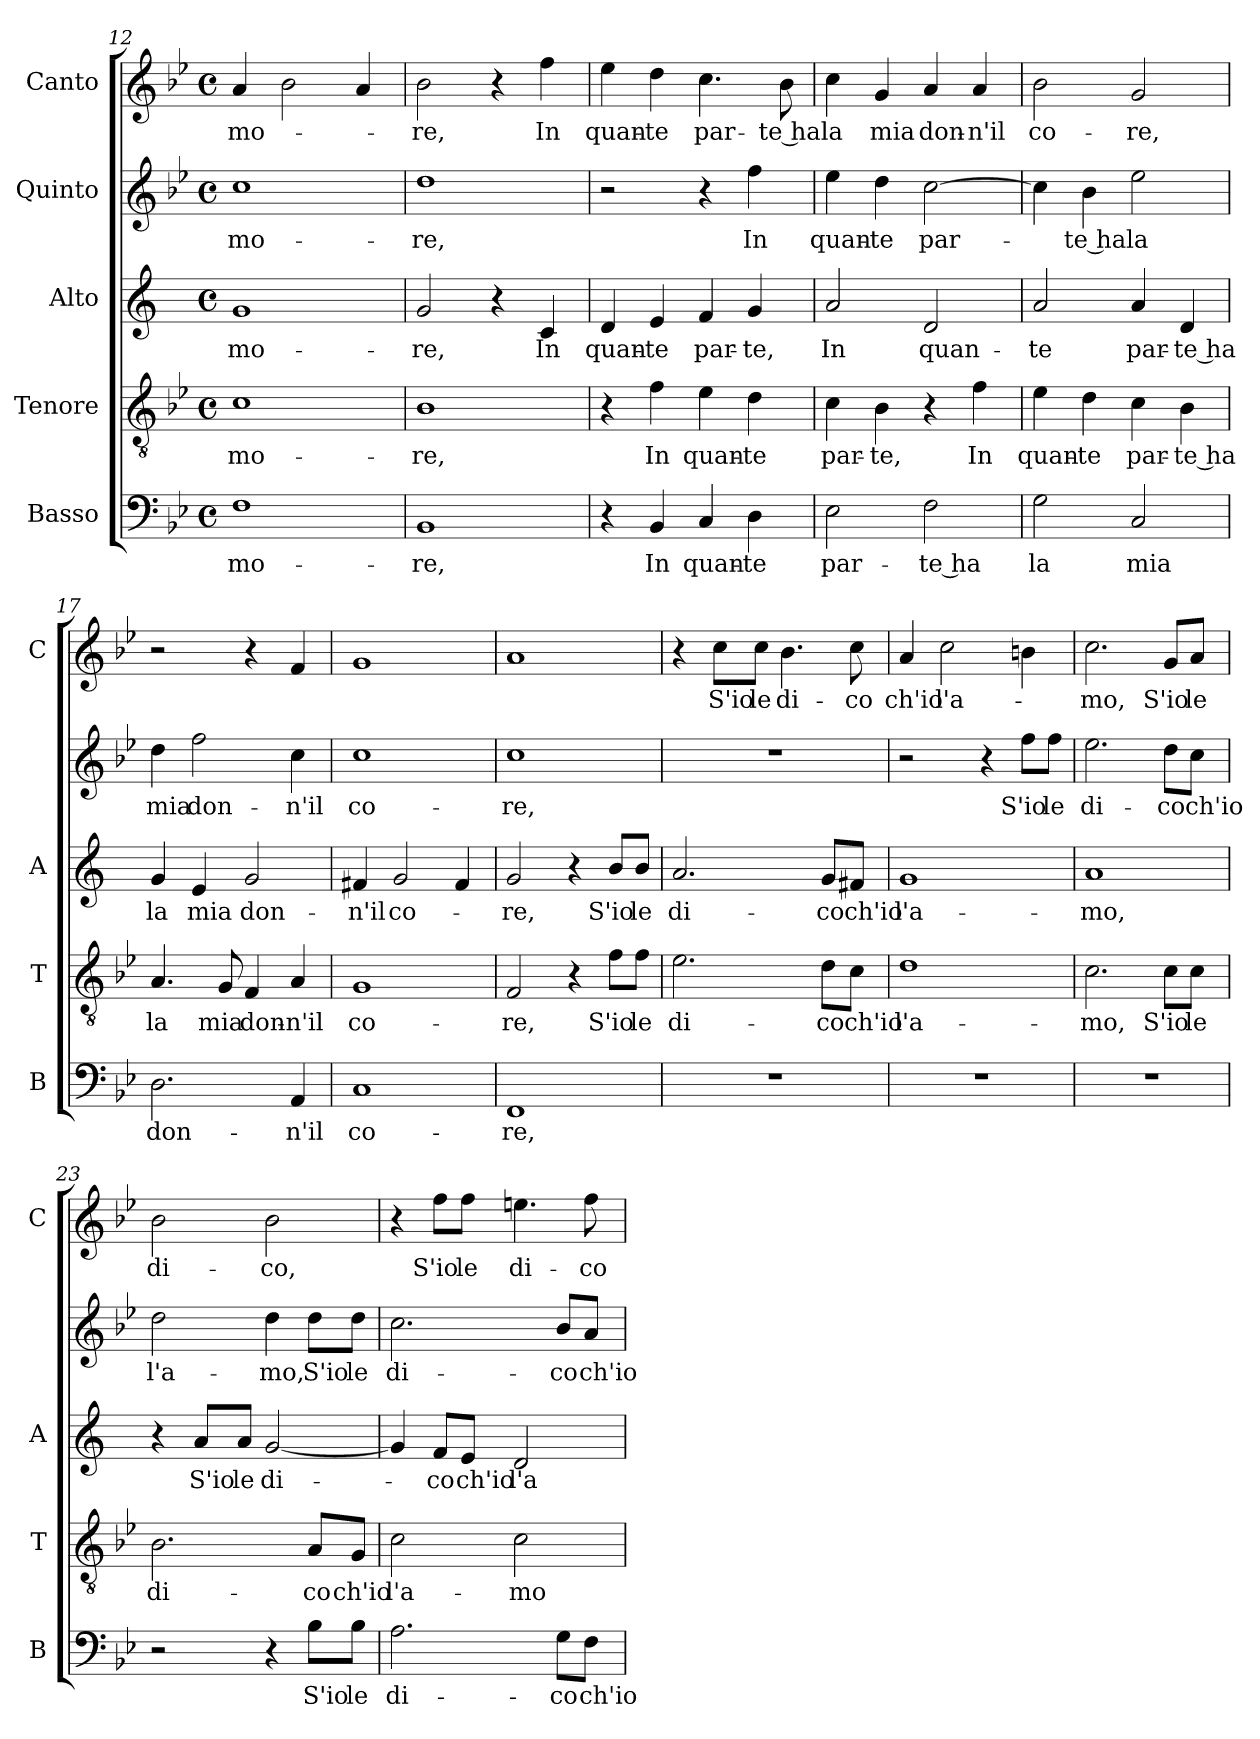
**kern	**text	**kern	**text	**kern	**text	**kern	**text	**kern	**text
*part5	*part5	*part4	*part4	*part3	*part3	*part2	*part2	*part1	*part1
*staff5	*staff5	*staff4	*staff4	*staff3	*staff3	*staff2	*staff2	*staff1	*staff1
*I"Basso	*	*I"Tenore	*	*I"Alto	*	*I"Quinto	*	*I"Canto	*
*I'B	*	*I'T	*	*I'A	*	*	*	*I'C	*
*clefF4	*	*clefGv2	*	*clefG2	*	*clefG2	*	*clefG2	*
*	*	*	*	*ITrd1c2	*	*	*	*	*
*k[b-e-]	*	*k[b-e-]	*	*k[b-e-]	*	*k[b-e-]	*	*k[b-e-]	*
*B-:	*	*B-:	*	*B-:	*	*B-:	*	*B-:	*
*M4/4	*	*M4/4	*	*M4/4	*	*M4/4	*	*M4/4	*
*met(c)	*	*met(c)	*	*met(c)	*	*met(c)	*	*met(c)	*
=12	=12	=12	=12	=12	=12	=12	=12	=12	=12
!	!LO:LY:b	!	!LO:LY:b	!	!LO:LY:b	!	!LO:LY:b	!	!LO:LY:b
1F	-mo-	1c	-mo-	1f	-mo-	1cc	-mo-	4a/	-mo-
.	.	.	.	.	.	.	.	2b-\	.
.	.	.	.	.	.	.	.	4a/	.
=13	=13	=13	=13	=13	=13	=13	=13	=13	=13
!	!LO:LY:b	!	!LO:LY:b	!	!LO:LY:b	!	!LO:LY:b	!	!LO:LY:b
1BB-	-re,	1B-	-re,	2f/	-re,	1dd	-re,	2b-\	-re,
.	.	.	.	4r	.	.	.	4r	.
!	!	!	!	!	!LO:LY:b	!	!	!	!LO:LY:b
.	.	.	.	4B-/	In	.	.	4ff\	In
=14	=14	=14	=14	=14	=14	=14	=14	=14	=14
!	!	!	!	!	!LO:LY:b	!	!	!	!LO:LY:b
4r	.	4r	.	4c/	quan-	2r	.	4ee-\	quan-
!	!LO:LY:b	!	!LO:LY:b	!	!LO:LY:b	!	!	!	!LO:LY:b
4BB-/	In	4f\	In	4d/	-te	.	.	4dd\	-te
!	!LO:LY:b	!	!LO:LY:b	!	!LO:LY:b	!	!	!	!LO:LY:b
4C/	quan-	4e-\	quan-	4e-/	par-	4r	.	4.cc\	par-
!	!LO:LY:b	!	!LO:LY:b	!	!LO:LY:b	!	!LO:LY:b	!	!
4D\	-te	4d\	-te	4f/	-te,	4ff\	In	.	.
!	!	!	!	!	!	!	!	!	!LO:LY:b
.	.	.	.	.	.	.	.	8b-\	-te ha
!!LO:LB:g=z
=15	=15	=15	=15	=15	=15	=15	=15	=15	=15
!	!LO:LY:b	!	!LO:LY:b	!	!LO:LY:b	!	!LO:LY:b	!	!LO:LY:b
2E-\	par-	4c\	par-	2g/	In	4ee-\	quan-	4cc\	la
!	!	!	!LO:LY:b	!	!	!	!LO:LY:b	!	!LO:LY:b
.	.	4B-\	-te,	.	.	4dd\	-te	4g/	mia
!	!LO:LY:b	!	!	!	!LO:LY:b	!	!LO:LY:b	!	!LO:LY:b
2F\	-te ha	4r	.	2c/	quan-	[2cc\	par-	4a/	don-
!	!	!	!LO:LY:b	!	!	!	!	!	!LO:LY:b
.	.	4f\	In	.	.	.	.	4a/	-n'il
=16	=16	=16	=16	=16	=16	=16	=16	=16	=16
!	!LO:LY:b	!	!LO:LY:b	!	!LO:LY:b	!	!	!	!LO:LY:b
2G\	la	4e-\	quan-	2g/	-te	4cc\]	.	2b-\	co-
!	!	!	!LO:LY:b	!	!	!	!LO:LY:b	!	!
.	.	4d\	-te	.	.	4b-\	-te ha	.	.
!	!LO:LY:b	!	!LO:LY:b	!	!LO:LY:b	!	!LO:LY:b	!	!LO:LY:b
2C/	mia	4c\	par-	4g/	par-	2ee-\	la	2g/	-re,
!	!	!	!LO:LY:b	!	!LO:LY:b	!	!	!	!
.	.	4B-\	-te ha	4c/	-te ha	.	.	.	.
=17	=17	=17	=17	=17	=17	=17	=17	=17	=17
!	!LO:LY:b	!	!LO:LY:b	!	!LO:LY:b	!	!LO:LY:b	!	!
2.D\	don-	4.A/	la	4f/	la	4dd\	mia	2r	.
!	!	!	!	!	!LO:LY:b	!	!LO:LY:b	!	!
.	.	.	.	4d/	mia	2ff\	don-	.	.
!	!	!	!LO:LY:b	!	!	!	!	!	!
.	.	8G/	mia	.	.	.	.	.	.
!	!	!	!LO:LY:b	!	!LO:LY:b	!	!	!	!
.	.	4F/	don-	2f/	don-	.	.	4r	.
!	!LO:LY:b	!	!LO:LY:b	!	!	!	!LO:LY:b	!	!
4AA/	-n'il	4A/	-n'il	.	.	4cc\	-n'il	4f/	.
=18	=18	=18	=18	=18	=18	=18	=18	=18	=18
!	!LO:LY:b	!	!LO:LY:b	!	!LO:LY:b	!	!LO:LY:b	!	!
1C	co-	1G	co-	4en/	-n'il	1cc	co-	1g	.
!	!	!	!	!	!LO:LY:b	!	!	!	!
.	.	.	.	2f/	co-	.	.	.	.
.	.	.	.	4e/	.	.	.	.	.
=19	=19	=19	=19	=19	=19	=19	=19	=19	=19
!	!LO:LY:b	!	!LO:LY:b	!	!LO:LY:b	!	!LO:LY:b	!	!
1FF	-re,	2F/	-re,	2f/	-re,	1cc	-re,	1a	.
.	.	4r	.	4r	.	.	.	.	.
!	!	!	!LO:LY:b	!	!LO:LY:b	!	!	!	!
.	.	8f\L	S'io	8a/L	S'io	.	.	.	.
!	!	!	!LO:LY:b	!	!LO:LY:b	!	!	!	!
.	.	8f\J	le	8a/J	le	.	.	.	.
=20	=20	=20	=20	=20	=20	=20	=20	=20	=20
!	!	!	!LO:LY:b	!	!LO:LY:b	!	!	!	!
1r	.	2.e-\	di-	2.g/	di-	1r	.	4r	.
!	!	!	!	!	!	!	!	!	!LO:LY:b
.	.	.	.	.	.	.	.	8cc\L	S'io
!	!	!	!	!	!	!	!	!	!LO:LY:b
.	.	.	.	.	.	.	.	8cc\J	le
!	!	!	!	!	!	!	!	!	!LO:LY:b
.	.	.	.	.	.	.	.	4.b-\	di-
!	!	!	!LO:LY:b	!	!LO:LY:b	!	!	!	!
.	.	8d\L	-co	8f/L	-co	.	.	.	.
!	!	!	!LO:LY:b	!	!LO:LY:b	!	!	!	!LO:LY:b
.	.	8c\J	ch'io	8en/J	ch'io	.	.	8cc\	-co
!!LO:PB:g=z
=21	=21	=21	=21	=21	=21	=21	=21	=21	=21
!	!	!	!LO:LY:b	!	!LO:LY:b	!	!	!	!LO:LY:b
1r	.	1d	l'a-	1f	l'a-	2r	.	4a/	ch'io
!	!	!	!	!	!	!	!	!	!LO:LY:b
.	.	.	.	.	.	.	.	2cc\	l'a-
.	.	.	.	.	.	4r	.	.	.
!	!	!	!	!	!	!	!LO:LY:b	!	!
.	.	.	.	.	.	8ff\L	S'io	4bn\	.
!	!	!	!	!	!	!	!LO:LY:b	!	!
.	.	.	.	.	.	8ff\J	le	.	.
=22	=22	=22	=22	=22	=22	=22	=22	=22	=22
!	!	!	!LO:LY:b	!	!LO:LY:b	!	!LO:LY:b	!	!LO:LY:b
1r	.	2.c\	-mo,	1g	-mo,	2.ee-\	di-	2.cc\	-mo,
!	!	!	!LO:LY:b	!	!	!	!LO:LY:b	!	!LO:LY:b
.	.	8c\L	S'io	.	.	8dd\L	-co	8g/L	S'io
!	!	!	!LO:LY:b	!	!	!	!LO:LY:b	!	!LO:LY:b
.	.	8c\J	le	.	.	8cc\J	ch'io	8a/J	le
=23	=23	=23	=23	=23	=23	=23	=23	=23	=23
!	!	!	!LO:LY:b	!	!	!	!LO:LY:b	!	!LO:LY:b
2r	.	2.B-\	di-	4r	.	2dd\	l'a-	2b-\	di-
!	!	!	!	!	!LO:LY:b	!	!	!	!
.	.	.	.	8g/L	S'io	.	.	.	.
!	!	!	!	!	!LO:LY:b	!	!	!	!
.	.	.	.	8g/J	le	.	.	.	.
!	!	!	!	!	!LO:LY:b	!	!LO:LY:b	!	!LO:LY:b
4r	.	.	.	[2f/	di-	4dd\	-mo,	2b-\	-co,
!	!LO:LY:b	!	!LO:LY:b	!	!	!	!LO:LY:b	!	!
8B-\L	S'io	8A/L	-co	.	.	8dd\L	S'io	.	.
!	!LO:LY:b	!	!LO:LY:b	!	!	!	!LO:LY:b	!	!
8B-\J	le	8G/J	ch'io	.	.	8dd\J	le	.	.
=24	=24	=24	=24	=24	=24	=24	=24	=24	=24
!	!LO:LY:b	!	!LO:LY:b	!	!	!	!LO:LY:b	!	!
2.A\	di-	2c\	l'a-	4f/]	.	2.cc\	di-	4r	.
!	!	!	!	!	!LO:LY:b	!	!	!	!LO:LY:b
.	.	.	.	8e-/L	-co	.	.	8ff\L	S'io
!	!	!	!	!	!LO:LY:b	!	!	!	!LO:LY:b
.	.	.	.	8d/J	ch'io	.	.	8ff\J	le
!	!	!	!LO:LY:b	!	!LO:LY:b	!	!	!	!LO:LY:b
.	.	2c\	-mo	2c/	l'a-	.	.	4.een\	di-
!	!LO:LY:b	!	!	!	!	!	!LO:LY:b	!	!
8G\L	-co	.	.	.	.	8b-/L	-co	.	.
!	!LO:LY:b	!	!	!	!	!	!LO:LY:b	!	!LO:LY:b
8F\J	ch'io	.	.	.	.	8a/J	ch'io	8ff\	-co
=	=	=	=	=	=	=	=	=	=
*-	*-	*-	*-	*-	*-	*-	*-	*-	*-
